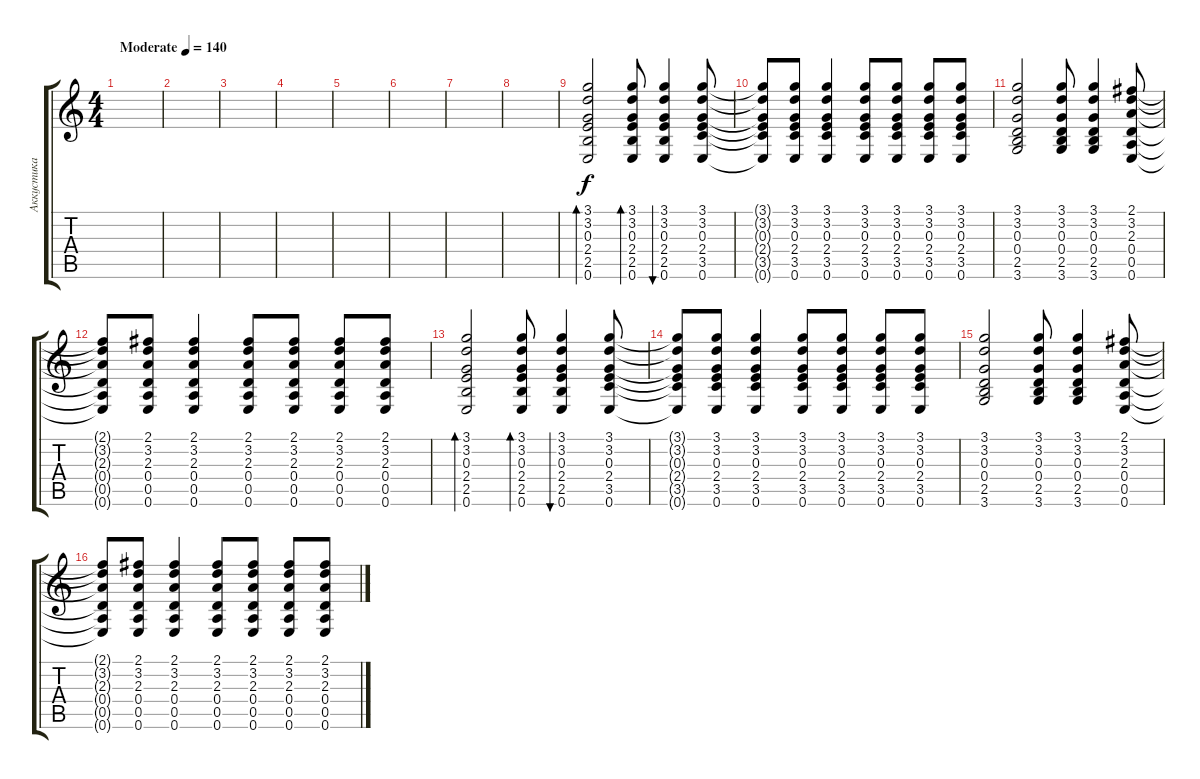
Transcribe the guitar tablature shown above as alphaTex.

\track ("Аккустика" "Аккустика") {instrument acousticguitarsteel}
\staff {score tabs}
\tuning (E4 B3 G3 D3 A2 E2) {hide}
\ts (4 4)
\tempo (140 "Moderate")
\clef g2
\ks c
|
|
|
|
|
|
|
|
(3.1 3.2 0.3 2.4 2.5 0.6).2{bd 120} (3.1 3.2 0.3 2.4 2.5 0.6).8{bd 60} (3.1 3.2 0.3 2.4 2.5 0.6).4{bu 60} (3.1 3.2 0.3 2.4 3.5 0.6).8 |
(3.1{t} 3.2{t} 0.3{t} 2.4{t} 3.5{t} 0.6{t}).8 (3.1 3.2 0.3 2.4 3.5 0.6).8 (3.1 3.2 0.3 2.4 3.5 0.6).4 (3.1 3.2 0.3 2.4 3.5 0.6).8 (3.1 3.2 0.3 2.4 3.5 0.6).8 (3.1 3.2 0.3 2.4 3.5 0.6).8 (3.1 3.2 0.3 2.4 3.5 0.6).8 |
(3.1 3.2 0.3 0.4 2.5 3.6).2 (3.1 3.2 0.3 0.4 2.5 3.6).8 (3.1 3.2 0.3 0.4 2.5 3.6).4 (2.1 3.2 2.3 0.4 0.5 0.6).8 |
(2.1{t} 3.2{t} 2.3{t} 0.4{t} 0.5{t} 0.6{t}).8 (2.1 3.2 2.3 0.4 0.5 0.6).8 (2.1 3.2 2.3 0.4 0.5 0.6).4 (2.1 3.2 2.3 0.4 0.5 0.6).8 (2.1 3.2 2.3 0.4 0.5 0.6).8 (2.1 3.2 2.3 0.4 0.5 0.6).8 (2.1 3.2 2.3 0.4 0.5 0.6).8 |
(3.1 3.2 0.3 2.4 2.5 0.6).2{bd 120} (3.1 3.2 0.3 2.4 2.5 0.6).8{bd 60} (3.1 3.2 0.3 2.4 2.5 0.6).4{bu 60} (3.1 3.2 0.3 2.4 3.5 0.6).8 |
(3.1{t} 3.2{t} 0.3{t} 2.4{t} 3.5{t} 0.6{t}).8 (3.1 3.2 0.3 2.4 3.5 0.6).8 (3.1 3.2 0.3 2.4 3.5 0.6).4 (3.1 3.2 0.3 2.4 3.5 0.6).8 (3.1 3.2 0.3 2.4 3.5 0.6).8 (3.1 3.2 0.3 2.4 3.5 0.6).8 (3.1 3.2 0.3 2.4 3.5 0.6).8 |
(3.1 3.2 0.3 0.4 2.5 3.6).2 (3.1 3.2 0.3 0.4 2.5 3.6).8 (3.1 3.2 0.3 0.4 2.5 3.6).4 (2.1 3.2 2.3 0.4 0.5 0.6).8 |
(2.1{t} 3.2{t} 2.3{t} 0.4{t} 0.5{t} 0.6{t}).8 (2.1 3.2 2.3 0.4 0.5 0.6).8 (2.1 3.2 2.3 0.4 0.5 0.6).4 (2.1 3.2 2.3 0.4 0.5 0.6).8 (2.1 3.2 2.3 0.4 0.5 0.6).8 (2.1 3.2 2.3 0.4 0.5 0.6).8 (2.1 3.2 2.3 0.4 0.5 0.6).8
